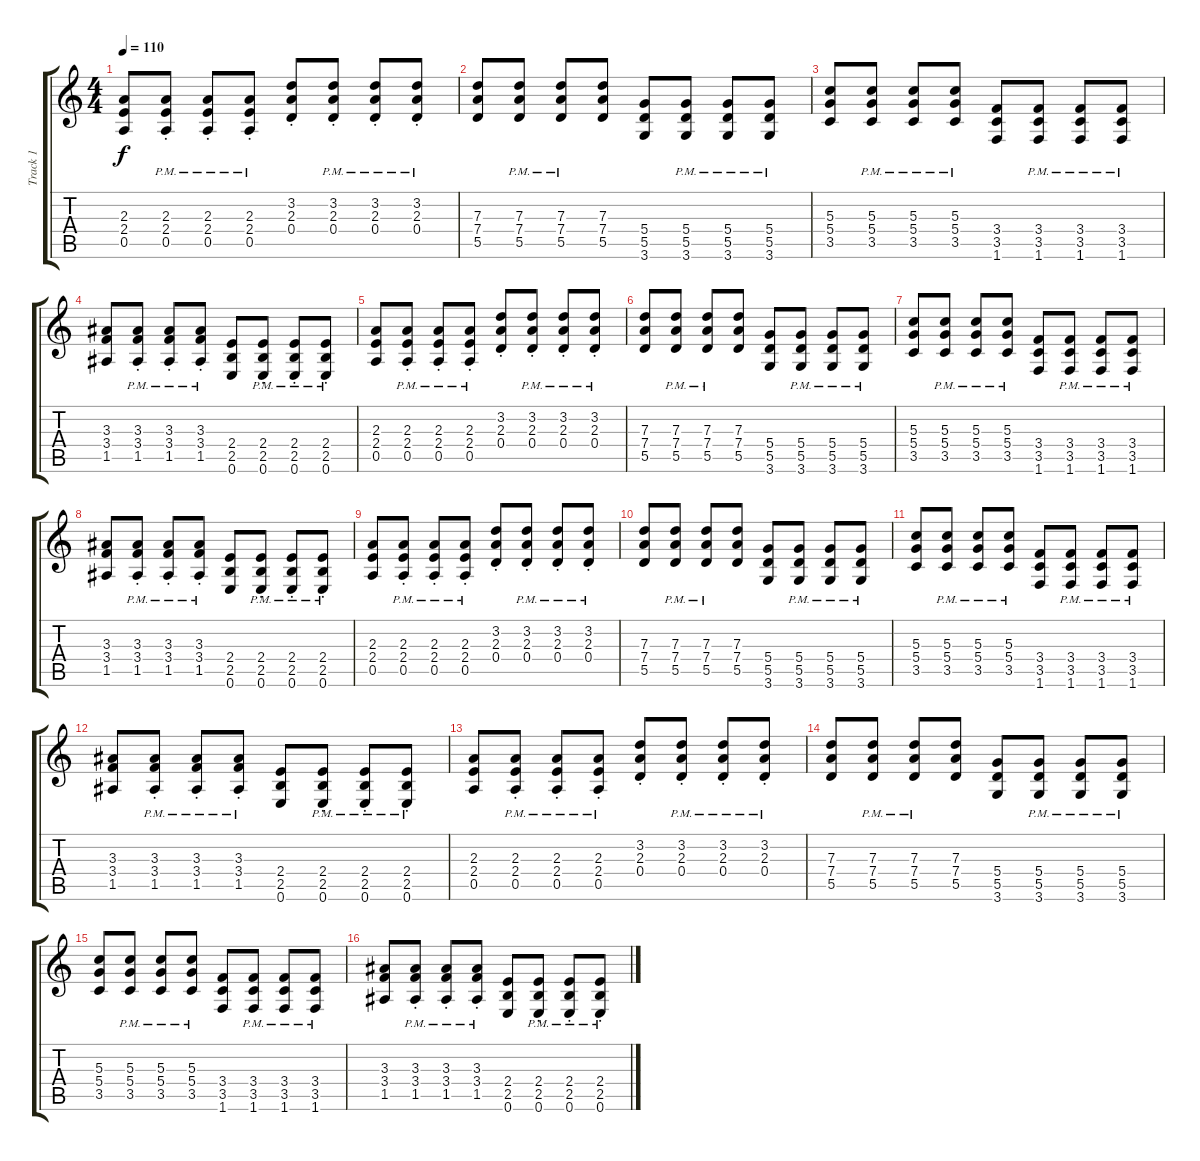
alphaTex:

\track ("Track 1" "Track 1") {instrument overdrivenguitar}
\staff {score tabs}
\tuning (E4 B3 G3 D3 A2 E2) {hide}
\ts (4 4)
\tempo 110
\clef g2
\ks c
(2.3 2.4 0.5).8{dy f} (2.3{pm st} 2.4{pm st} 0.5{pm st}).8 (2.3{pm st} 2.4{pm st} 0.5{pm st}).8 (2.3{pm st} 2.4{pm st} 0.5{pm}).8 (3.2{st} 2.3{st} 0.4{st}).8 (3.2{pm st} 2.3{pm st} 0.4{pm st}).8 (3.2{pm st} 2.3{pm st} 0.4{pm st}).8 (3.2{pm st} 2.3{pm st} 0.4{pm st}).8 |
(7.3 7.4 5.5).8 (7.3{pm} 7.4{pm} 5.5{pm}).8 (7.3{pm} 7.4{pm} 5.5{pm}).8 (7.3 7.4 5.5).8 (5.4 5.5 3.6).8 (5.4{pm} 5.5{pm} 3.6{pm}).8 (5.4{pm} 5.5{pm} 3.6{pm}).8 (5.4{pm} 5.5{pm} 3.6{pm}).8 |
(5.3 5.4 3.5).8 (5.3{pm} 5.4{pm} 3.5{pm}).8 (5.3{pm} 5.4{pm} 3.5{pm}).8 (5.3{pm} 5.4{pm} 3.5{pm}).8 (3.4 3.5 1.6).8 (3.4{pm} 3.5{pm} 1.6{pm}).8 (3.4{pm} 3.5{pm} 1.6{pm}).8 (3.4{pm} 3.5{pm} 1.6{pm}).8 |
(3.3 3.4 1.5).8 (3.3{pm} 3.4{pm} 1.5{pm st}).8 (3.3{pm} 3.4{pm} 1.5{pm st}).8 (3.3{pm} 3.4{pm} 1.5{pm st}).8 (2.4 2.5 0.6).8 (2.4{pm} 2.5{pm} 0.6{st}).8 (2.4{pm} 2.5{pm} 0.6{st}).8 (2.4{pm} 2.5{pm} 0.6{st}).8 |
(2.3 2.4 0.5).8 (2.3{pm st} 2.4{pm st} 0.5{pm st}).8 (2.3{pm st} 2.4{pm st} 0.5{pm st}).8 (2.3{pm st} 2.4{pm st} 0.5{pm}).8 (3.2{st} 2.3{st} 0.4{st}).8 (3.2{pm st} 2.3{pm st} 0.4{pm st}).8 (3.2{pm st} 2.3{pm st} 0.4{pm st}).8 (3.2{pm st} 2.3{pm st} 0.4{pm st}).8 |
(7.3 7.4 5.5).8 (7.3{pm} 7.4{pm} 5.5{pm}).8 (7.3{pm} 7.4{pm} 5.5{pm}).8 (7.3 7.4 5.5).8 (5.4 5.5 3.6).8 (5.4{pm} 5.5{pm} 3.6{pm}).8 (5.4{pm} 5.5{pm} 3.6{pm}).8 (5.4{pm} 5.5{pm} 3.6{pm}).8 |
(5.3 5.4 3.5).8 (5.3{pm} 5.4{pm} 3.5{pm}).8 (5.3{pm} 5.4{pm} 3.5{pm}).8 (5.3{pm} 5.4{pm} 3.5{pm}).8 (3.4 3.5 1.6).8 (3.4{pm} 3.5{pm} 1.6{pm}).8 (3.4{pm} 3.5{pm} 1.6{pm}).8 (3.4{pm} 3.5{pm} 1.6{pm}).8 |
(3.3 3.4 1.5).8 (3.3{pm} 3.4{pm} 1.5{pm st}).8 (3.3{pm} 3.4{pm} 1.5{pm st}).8 (3.3{pm} 3.4{pm} 1.5{pm st}).8 (2.4 2.5 0.6).8 (2.4{pm} 2.5{pm} 0.6{st}).8 (2.4{pm} 2.5{pm} 0.6{st}).8 (2.4{pm} 2.5{pm} 0.6{st}).8 |
(2.3 2.4 0.5).8 (2.3{pm st} 2.4{pm st} 0.5{pm st}).8 (2.3{pm st} 2.4{pm st} 0.5{pm st}).8 (2.3{pm st} 2.4{pm st} 0.5{pm}).8 (3.2{st} 2.3{st} 0.4{st}).8 (3.2{pm st} 2.3{pm st} 0.4{pm st}).8 (3.2{pm st} 2.3{pm st} 0.4{pm st}).8 (3.2{pm st} 2.3{pm st} 0.4{pm st}).8 |
(7.3 7.4 5.5).8 (7.3{pm} 7.4{pm} 5.5{pm}).8 (7.3{pm} 7.4{pm} 5.5{pm}).8 (7.3 7.4 5.5).8 (5.4 5.5 3.6).8 (5.4{pm} 5.5{pm} 3.6{pm}).8 (5.4{pm} 5.5{pm} 3.6{pm}).8 (5.4{pm} 5.5{pm} 3.6{pm}).8 |
(5.3 5.4 3.5).8 (5.3{pm} 5.4{pm} 3.5{pm}).8 (5.3{pm} 5.4{pm} 3.5{pm}).8 (5.3{pm} 5.4{pm} 3.5{pm}).8 (3.4 3.5 1.6).8 (3.4{pm} 3.5{pm} 1.6{pm}).8 (3.4{pm} 3.5{pm} 1.6{pm}).8 (3.4{pm} 3.5{pm} 1.6{pm}).8 |
(3.3 3.4 1.5).8 (3.3{pm} 3.4{pm} 1.5{pm st}).8 (3.3{pm} 3.4{pm} 1.5{pm st}).8 (3.3{pm} 3.4{pm} 1.5{pm st}).8 (2.4 2.5 0.6).8 (2.4{pm} 2.5{pm} 0.6{st}).8 (2.4{pm} 2.5{pm} 0.6{st}).8 (2.4{pm} 2.5{pm} 0.6{st}).8 |
(2.3 2.4 0.5).8 (2.3{pm st} 2.4{pm st} 0.5{pm st}).8 (2.3{pm st} 2.4{pm st} 0.5{pm st}).8 (2.3{pm st} 2.4{pm st} 0.5{pm}).8 (3.2{st} 2.3{st} 0.4{st}).8 (3.2{pm st} 2.3{pm st} 0.4{pm st}).8 (3.2{pm st} 2.3{pm st} 0.4{pm st}).8 (3.2{pm st} 2.3{pm st} 0.4{pm st}).8 |
(7.3 7.4 5.5).8 (7.3{pm} 7.4{pm} 5.5{pm}).8 (7.3{pm} 7.4{pm} 5.5{pm}).8 (7.3 7.4 5.5).8 (5.4 5.5 3.6).8 (5.4{pm} 5.5{pm} 3.6{pm}).8 (5.4{pm} 5.5{pm} 3.6{pm}).8 (5.4{pm} 5.5{pm} 3.6{pm}).8 |
(5.3 5.4 3.5).8 (5.3{pm} 5.4{pm} 3.5{pm}).8 (5.3{pm} 5.4{pm} 3.5{pm}).8 (5.3{pm} 5.4{pm} 3.5{pm}).8 (3.4 3.5 1.6).8 (3.4{pm} 3.5{pm} 1.6{pm}).8 (3.4{pm} 3.5{pm} 1.6{pm}).8 (3.4{pm} 3.5{pm} 1.6{pm}).8 |
(3.3 3.4 1.5).8 (3.3{pm} 3.4{pm} 1.5{pm st}).8 (3.3{pm} 3.4{pm} 1.5{pm st}).8 (3.3{pm} 3.4{pm} 1.5{pm st}).8 (2.4 2.5 0.6).8 (2.4{pm} 2.5{pm} 0.6{st}).8 (2.4{pm} 2.5{pm} 0.6{st}).8 (2.4{pm} 2.5{pm} 0.6{st}).8
